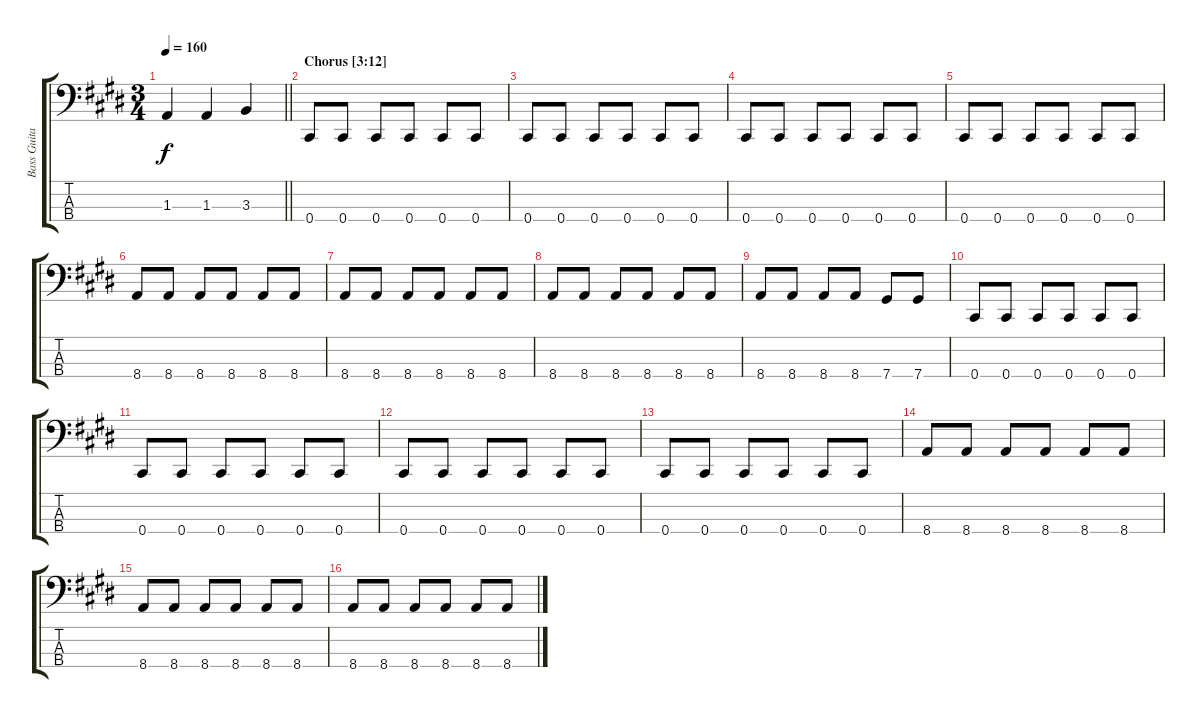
\track ("Bass Guitar" "Bass Guita") {instrument electricbassfinger}
\staff {score tabs}
\tuning (Gb2 Db2 Ab1 Db1) {hide}
\ts (3 4)
\tempo 160
\clef f4
\barLineRight lightlight
\ks c#minor
1.3.4{dy f} 1.3.4 3.3.4 |
\section ("" "Chorus [3:12]")
0.4.8 0.4.8 0.4.8 0.4.8 0.4.8 0.4.8 |
0.4.8 0.4.8 0.4.8 0.4.8 0.4.8 0.4.8 |
0.4.8 0.4.8 0.4.8 0.4.8 0.4.8 0.4.8 |
0.4.8 0.4.8 0.4.8 0.4.8 0.4.8 0.4.8 |
8.4.8 8.4.8 8.4.8 8.4.8 8.4.8 8.4.8 |
8.4.8 8.4.8 8.4.8 8.4.8 8.4.8 8.4.8 |
8.4.8 8.4.8 8.4.8 8.4.8 8.4.8 8.4.8 |
8.4.8 8.4.8 8.4.8 8.4.8 7.4.8 7.4.8 |
0.4.8 0.4.8 0.4.8 0.4.8 0.4.8 0.4.8 |
0.4.8 0.4.8 0.4.8 0.4.8 0.4.8 0.4.8 |
0.4.8 0.4.8 0.4.8 0.4.8 0.4.8 0.4.8 |
0.4.8 0.4.8 0.4.8 0.4.8 0.4.8 0.4.8 |
8.4.8 8.4.8 8.4.8 8.4.8 8.4.8 8.4.8 |
8.4.8 8.4.8 8.4.8 8.4.8 8.4.8 8.4.8 |
8.4.8 8.4.8 8.4.8 8.4.8 8.4.8 8.4.8
